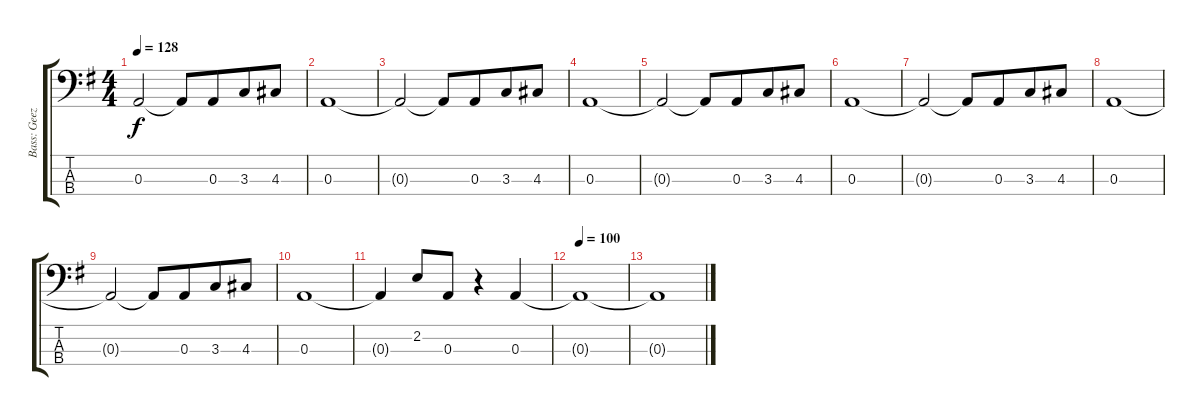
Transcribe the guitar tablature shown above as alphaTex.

\track ("Bass: Geezer" "Bass: Geez") {instrument electricbassfinger}
\staff {score tabs}
\tuning (G2 D2 A1 E1) {hide}
\ts (4 4)
\tempo 128
\clef f4
\ks g
0.3{t}.2{dy f} 0.3{t}.8 0.3.8{beam merge} 3.3.8 4.3.8 |
0.3.1 |
0.3{t}.2 0.3{t}.8 0.3.8{beam merge} 3.3.8 4.3.8 |
0.3.1 |
0.3{t}.2 0.3{t}.8 0.3.8{beam merge} 3.3.8 4.3.8 |
0.3.1 |
0.3{t}.2 0.3{t}.8 0.3.8{beam merge} 3.3.8 4.3.8 |
0.3.1 |
0.3{t}.2 0.3{t}.8 0.3.8{beam merge} 3.3.8 4.3.8 |
0.3.1 |
0.3{t}.4 2.2.8 0.3.8{beam merge} r.4 0.3.4 |
\tempo 100
0.3{t}.1 |
0.3{t}.1
